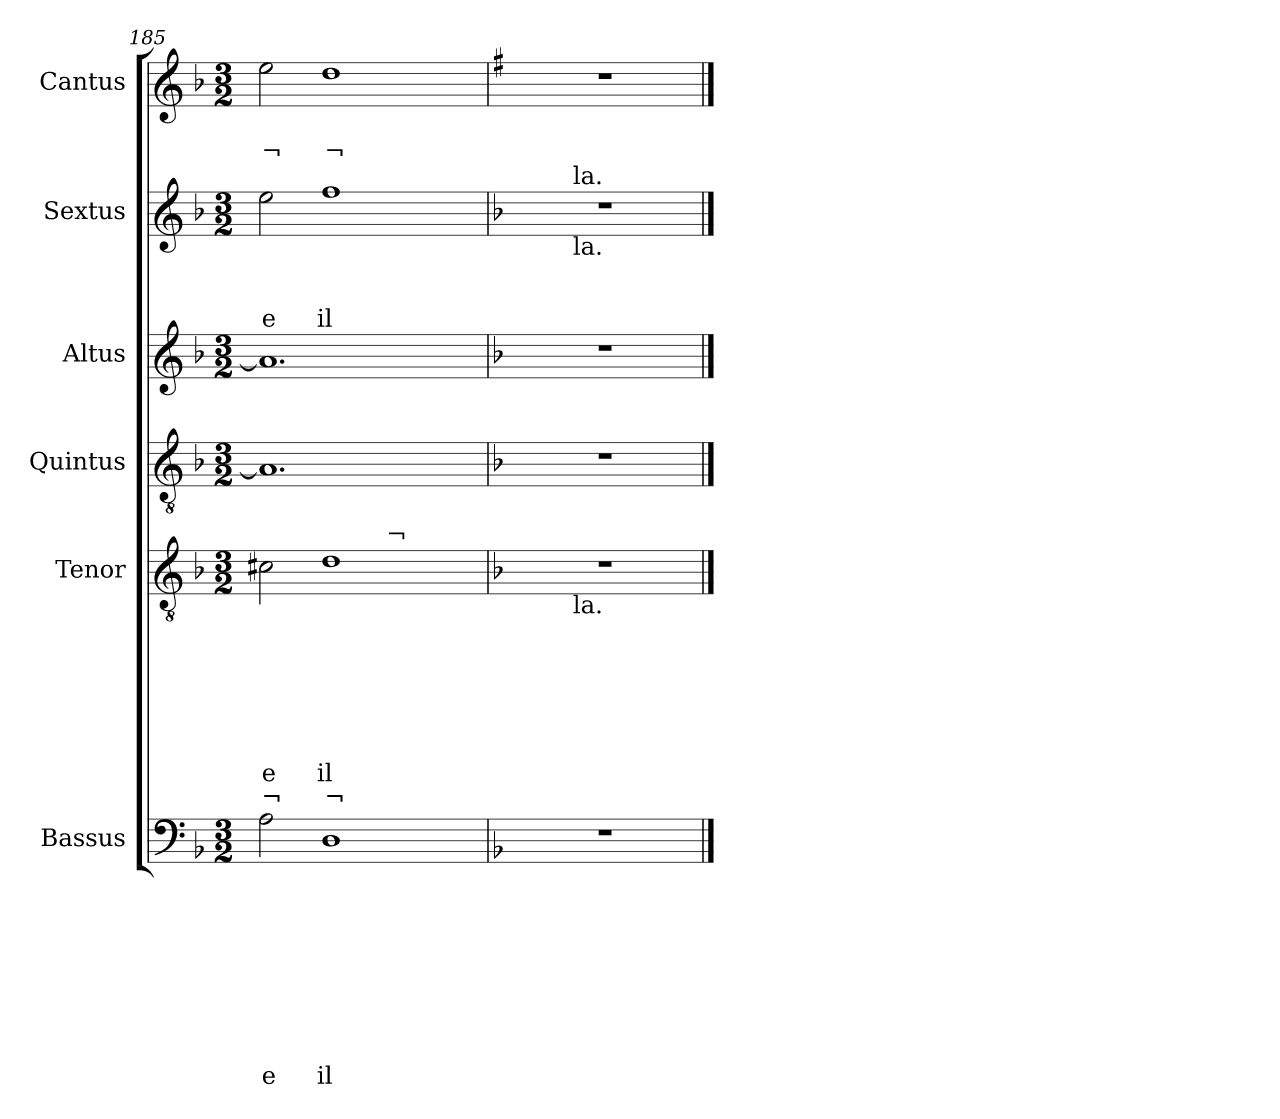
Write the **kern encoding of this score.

**kern	**text	**text	**text	**text	**text	**text	**text	**text	**text	**kern	**text	**text	**text	**text	**text	**text	**text	**text	**kern	**text	**kern	**kern	**text	**text	**text	**kern	**text	**text
*part6	*part6	*part6	*part6	*part6	*part6	*part6	*part6	*part6	*part6	*part5	*part5	*part5	*part5	*part5	*part5	*part5	*part5	*part5	*part4	*part4	*part3	*part2	*part2	*part2	*part2	*part1	*part1	*part1
*staff6	*staff6	*staff6	*staff6	*staff6	*staff6	*staff6	*staff6	*staff6	*staff6	*staff5	*staff5	*staff5	*staff5	*staff5	*staff5	*staff5	*staff5	*staff5	*staff4	*staff4	*staff3	*staff2	*staff2	*staff2	*staff2	*staff1	*staff1	*staff1
*I"Bassus	*	*	*	*	*	*	*	*	*	*I"Tenor	*	*	*	*	*	*	*	*	*I"Quintus	*	*I"Altus	*I"Sextus	*	*	*	*I"Cantus	*	*
*I'Bassus	*	*	*	*	*	*	*	*	*	*I'Tenor	*	*	*	*	*	*	*	*	*I'Quintus	*	*I'Altus	*I'Sextus	*	*	*	*I'Cantus	*	*
*clefF4	*	*	*	*	*	*	*	*	*	*clefGv2	*	*	*	*	*	*	*	*	*clefGv2	*	*clefG2	*clefG2	*	*	*	*clefG2	*	*
*k[b-]	*	*	*	*	*	*	*	*	*	*k[b-]	*	*	*	*	*	*	*	*	*k[b-]	*	*k[b-]	*k[b-]	*	*	*	*k[b-]	*	*
*F:	*	*	*	*	*	*	*	*	*	*F:	*	*	*	*	*	*	*	*	*F:	*	*F:	*F:	*	*	*	*F:	*	*
*M3/2	*	*	*	*	*	*	*	*	*	*M3/2	*	*	*	*	*	*	*	*	*M3/2	*	*M3/2	*M3/2	*	*	*	*M3/2	*	*
=185	=185	=185	=185	=185	=185	=185	=185	=185	=185	=185	=185	=185	=185	=185	=185	=185	=185	=185	=185	=185	=185	=185	=185	=185	=185	=185	=185	=185
!	!	!	!	!	!	!	!	!	!	!LO:TX:a:t=¬	!	!	!	!	!	!	!	!	!	!	!	!	!	!	!	!	!	!
!	!	!	!	!	!	!	!	!	!LO:LY:b	!	!	!	!	!	!	!	!LO:LY:b	!LO:LY:b	!	!	!	!	!	!	!LO:LY:b	!	!	!LO:LY:b
*	*	*	*	*	*	*	*	*	*	*^	*	*	*	*	*	*	*	*	*	*	*	*	*	*	*	*	*	*
2A\	.	.	.	.	.	.	.	.	-e	2c#X\	2ryy	.	.	.	.	.	.	e	-¬	1.A]	.	1.a]	2ee\	.	.	-e	2ee\	.	-¬
!	!	!	!	!	!	!	!	!	!LO:LY:b	!	!	!	!	!	!	!	!	!LO:LY:b	!LO:LY:b	!	!	!	!	!	!	!LO:LY:b	!	!	!LO:LY:b
1D	.	.	.	.	.	.	.	.	il-	1d	4ryy	.	.	.	.	.	.	il	¬-	.	.	.	1ff	.	.	il-	1dd	.	¬-
.	.	.	.	.	.	.	.	.	.	.	16.ryy	.	.	.	.	.	.	.	.	.	.	.	.	.	.	.	.	.	.
!	!	!	!	!	!	!	!	!	!	!	!LO:TX:a:t=¬	!	!	!	!	!	!	!	!	!	!	!	!	!	!	!	!	!	!
.	.	.	.	.	.	.	.	.	.	.	2ryy	.	.	.	.	.	.	.	.	.	.	.	.	.	.	.	.	.	.
.	.	.	.	.	.	.	.	.	.	.	8ryy	.	.	.	.	.	.	.	.	.	.	.	.	.	.	.	.	.	.
.	.	.	.	.	.	.	.	.	.	.	32ryy	.	.	.	.	.	.	.	.	.	.	.	.	.	.	.	.	.	.
=186!	=186!	=186!	=186!	=186!	=186!	=186!	=186!	=186!	=186!	=186!	=186!	=186!	=186!	=186!	=186!	=186!	=186!	=186!	=186!	=186!	=186!	=186!	=186!	=186!	=186!	=186!	=186!	=186!	=186!
*	*	*	*	*	*	*	*	*	*	*	*	*	*	*	*	*	*	*	*	*	*	*	*	*	*	*	*k[f#]	*	*
*	*	*	*	*	*	*	*	*	*	*	*	*	*	*	*	*	*	*	*	*	*	*	*	*	*	*	*G:	*	*
*	*	*	*	*	*	*	*	*	*	*	*	*	*	*	*	*	*	*	*	*	*	*	*^	*	*	*	*	*	*
1.r	.	.	.	.	.	.	.	.	.	1.r	4ryy	.	.	.	.	.	.	.	.	1.r	.	1.r	1.r	4ryy	.	.	.	1.r	.	.
.	.	.	.	.	.	.	.	.	.	.	16ryy	.	.	.	.	.	.	.	.	.	.	.	.	16ryy	.	.	.	.	.	.
!	!	!	!	!	!	!	!	!	!	!	!	!	!	!	!	!	!	!	!	!	!	!	!	!LO:TX:b:t=la.	!	!	!	!	!	!
!	!	!	!	!	!	!	!	!	!	!	!	!	!	!	!	!	!	!	!	!	!	!	!	!LO:TX:a:t=la.	!	!	!	!	!	!
!	!	!	!	!	!	!	!	!	!	!	!LO:TX:b:t=la.	!	!	!	!	!	!	!	!	!	!	!	!	!	!	!	!	!	!	!
.	.	.	.	.	.	.	.	.	.	.	1ryy	.	.	.	.	.	.	.	.	.	.	.	.	1ryy	.	.	.	.	.	.
.	.	.	.	.	.	.	.	.	.	.	8.ryy	.	.	.	.	.	.	.	.	.	.	.	.	8.ryy	.	.	.	.	.	.
*	*	*	*	*	*	*	*	*	*	*v	*v	*	*	*	*	*	*	*	*	*	*	*	*v	*v	*	*	*	*	*	*
==	==	==	==	==	==	==	==	==	==	==	==	==	==	==	==	==	==	==	==	==	==	==	==	==	==	==	==	==
*-	*-	*-	*-	*-	*-	*-	*-	*-	*-	*-	*-	*-	*-	*-	*-	*-	*-	*-	*-	*-	*-	*-	*-	*-	*-	*-	*-	*-
